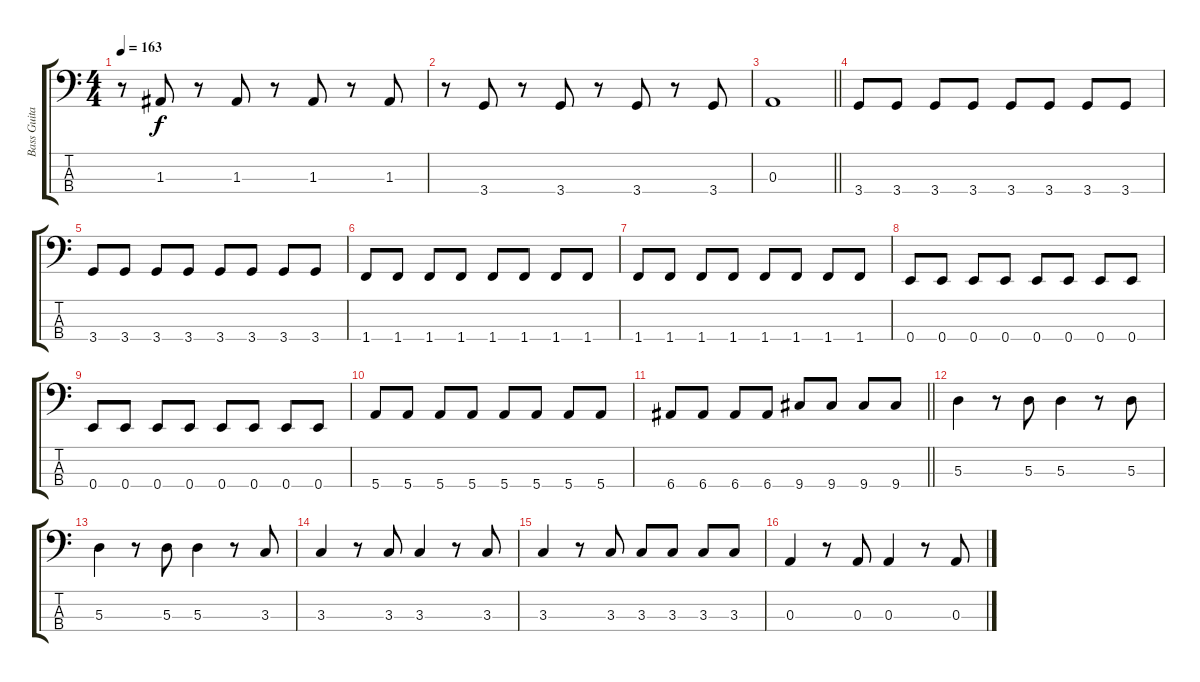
\track ("Bass Guitar" "Bass Guita") {instrument electricbassfinger}
\staff {score tabs}
\tuning (G2 D2 A1 E1) {hide}
\ts (4 4)
\tempo 163
\clef f4
\ks c
r.8{dy f} 1.3.8 r.8 1.3.8 r.8 1.3.8 r.8 1.3.8 |
r.8 3.4.8 r.8 3.4.8 r.8 3.4.8 r.8 3.4.8 |
\barLineRight lightlight
0.3.1 |
3.4.8 3.4.8 3.4.8 3.4.8 3.4.8 3.4.8 3.4.8 3.4.8 |
3.4.8 3.4.8 3.4.8 3.4.8 3.4.8 3.4.8 3.4.8 3.4.8 |
1.4.8 1.4.8 1.4.8 1.4.8 1.4.8 1.4.8 1.4.8 1.4.8 |
1.4.8 1.4.8 1.4.8 1.4.8 1.4.8 1.4.8 1.4.8 1.4.8 |
0.4.8 0.4.8 0.4.8 0.4.8 0.4.8 0.4.8 0.4.8 0.4.8 |
0.4.8 0.4.8 0.4.8 0.4.8 0.4.8 0.4.8 0.4.8 0.4.8 |
5.4.8 5.4.8 5.4.8 5.4.8 5.4.8 5.4.8 5.4.8 5.4.8 |
\barLineRight lightlight
6.4.8 6.4.8 6.4.8 6.4.8 9.4.8 9.4.8 9.4.8 9.4.8 |
5.3.4 r.8 5.3.8 5.3.4 r.8 5.3.8 |
5.3.4 r.8 5.3.8 5.3.4 r.8 3.3.8 |
3.3.4 r.8 3.3.8 3.3.4 r.8 3.3.8 |
3.3.4 r.8 3.3.8 3.3.8 3.3.8 3.3.8 3.3.8 |
0.3.4 r.8 0.3.8 0.3.4 r.8 0.3.8
